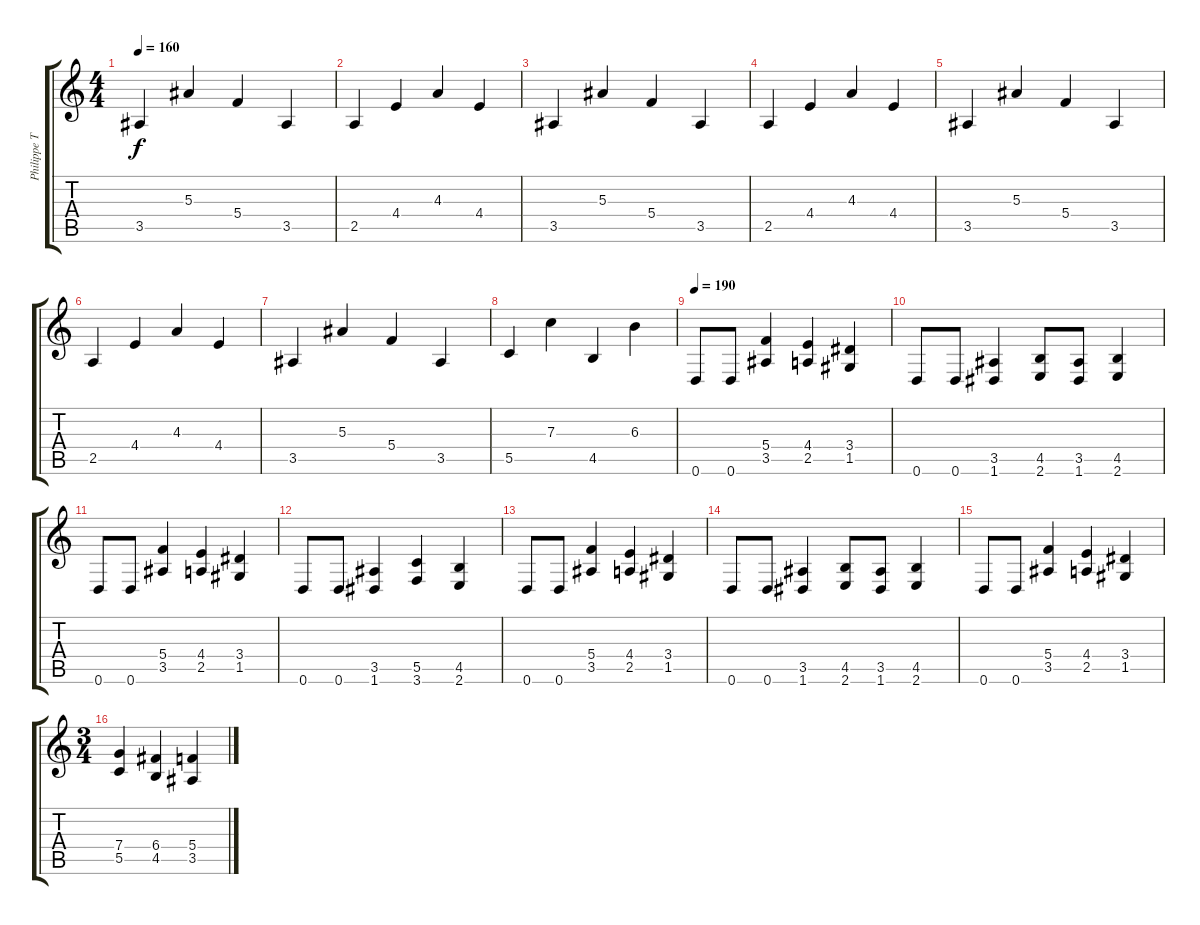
\track ("Philippe T" "Philippe T") {instrument distortionguitar}
\staff {score tabs}
\tuning (D4 A3 F3 C3 G2 D2) {hide}
\ts (4 4)
\tempo 160
\clef g2
\ks c
3.5.4{dy f instrument vibraphone} 5.3.4 5.4.4 3.5.4 |
2.5.4 4.4.4 4.3.4 4.4.4 |
3.5.4 5.3.4 5.4.4 3.5.4 |
2.5.4 4.4.4 4.3.4 4.4.4 |
3.5.4 5.3.4 5.4.4 3.5.4 |
2.5.4 4.4.4 4.3.4 4.4.4 |
3.5.4 5.3.4 5.4.4 3.5.4 |
5.5.4 7.3.4 4.5.4 6.3.4 |
\tempo 180
\tempo 190
0.6.8{instrument distortionguitar} 0.6.8 (5.4 3.5).4 (4.4 2.5).4 (3.4 1.5).4 |
0.6.8 0.6.8 (3.5 1.6).4 (4.5 2.6).8 (3.5 1.6).8 (4.5 2.6).4 |
0.6.8 0.6.8 (5.4 3.5).4 (4.4 2.5).4 (3.4 1.5).4 |
0.6.8 0.6.8 (3.5 1.6).4 (5.5 3.6).4 (4.5 2.6).4 |
0.6.8 0.6.8 (5.4 3.5).4 (4.4 2.5).4 (3.4 1.5).4 |
0.6.8 0.6.8 (3.5 1.6).4 (4.5 2.6).8 (3.5 1.6).8 (4.5 2.6).4 |
0.6.8 0.6.8 (5.4 3.5).4 (4.4 2.5).4 (3.4 1.5).4 |
\ts (3 4)
(7.4 5.5).4 (6.4 4.5).4 (5.4 3.5).4
